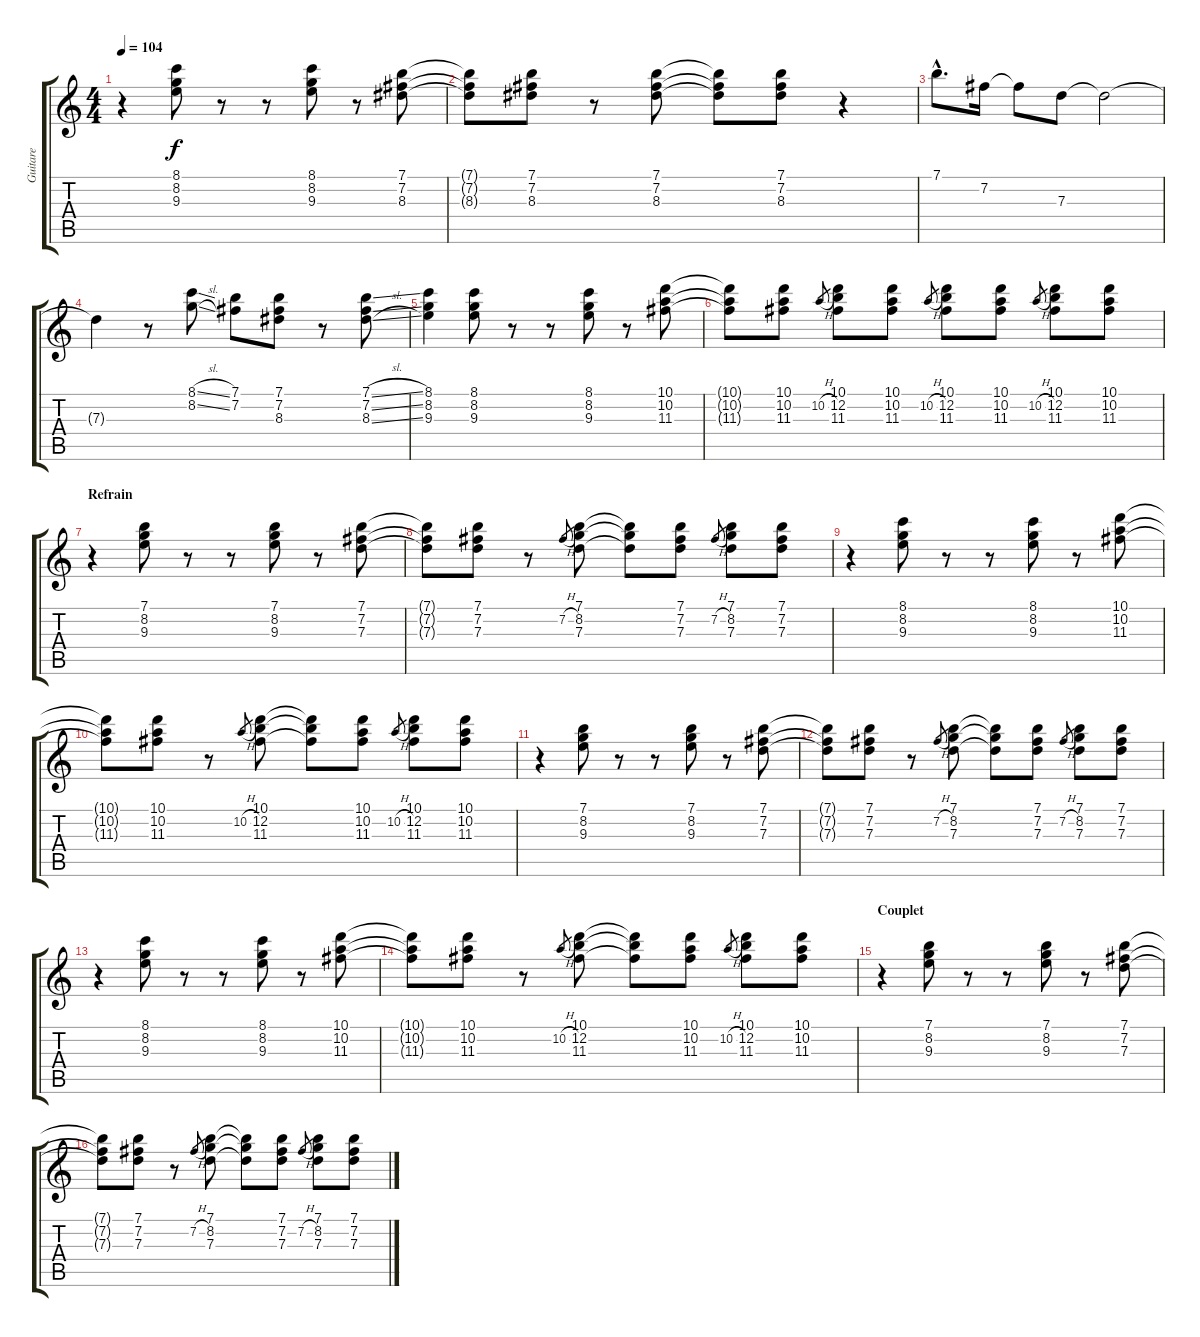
\track ("Guitare" "Guitare") {instrument electricguitarmuted}
\staff {score tabs}
\tuning (E4 B3 G3 D3 A2 E2) {hide}
\ts (4 4)
\tempo 104
\clef g2
\ks c
r.4{dy f} (8.1 8.2 9.3).8 r.8 r.8 (8.1 8.2 9.3).8 r.8 (7.1 7.2 8.3).8 |
(7.1{t} 7.2{t} 8.3{t}).8 (7.1 7.2 8.3).8 r.8 (7.1 7.2 8.3).8 (7.1{t} 7.2{t} 8.3{t}).8 (7.1 7.2 8.3).8 r.4 |
7.1{hac}.8{d} 7.2.16 7.2{t}.8 7.3.8 7.3{t}.2 |
7.3{t}.4 r.8 (8.1{sl} 8.2{sl}).8 (7.1 7.2).8 (7.1 7.2 8.3).8 r.8 (7.1{sl} 7.2{sl} 8.3{sl}).8 |
(8.1 8.2 9.3).4 (8.1 8.2 9.3).8 r.8 r.8 (8.1 8.2 9.3).8 r.8 (10.1 10.2 11.3).8 |
(10.1{t} 10.2{t} 11.3{t}).8 (10.1 10.2 11.3).8 10.2{h}.8{gr} (10.1 12.2 11.3).8 (10.1 10.2 11.3).8 10.2{h}.8{gr} (10.1 12.2 11.3).8 (10.1 10.2 11.3).8 10.2{h}.8{gr} (10.1 12.2 11.3).8 (10.1 10.2 11.3).8 |
\section ("" "Refrain")
r.4 (7.1 8.2 9.3).8 r.8 r.8 (7.1 8.2 9.3).8 r.8 (7.1 7.2 7.3).8 |
(7.1{t} 7.2{t} 7.3{t}).8 (7.1 7.2 7.3).8 r.8 7.2{h}.8{gr} (7.1 8.2 7.3).8 (7.1{t} 8.2{t} 7.3{t}).8 (7.1 7.2 7.3).8 7.2{h}.8{gr} (7.1 8.2 7.3).8 (7.1 7.2 7.3).8 |
r.4 (8.1 8.2 9.3).8 r.8 r.8 (8.1 8.2 9.3).8 r.8 (10.1 10.2 11.3).8 |
(10.1{t} 10.2{t} 11.3{t}).8 (10.1 10.2 11.3).8 r.8 10.2{h}.8{gr} (10.1 12.2 11.3).8 (10.1{t} 12.2{t} 11.3{t}).8 (10.1 10.2 11.3).8 10.2{h}.8{gr} (10.1 12.2 11.3).8 (10.1 10.2 11.3).8 |
r.4 (7.1 8.2 9.3).8 r.8 r.8 (7.1 8.2 9.3).8 r.8 (7.1 7.2 7.3).8 |
(7.1{t} 7.2{t} 7.3{t}).8 (7.1 7.2 7.3).8 r.8 7.2{h}.8{gr} (7.1 8.2 7.3).8 (7.1{t} 8.2{t} 7.3{t}).8 (7.1 7.2 7.3).8 7.2{h}.8{gr} (7.1 8.2 7.3).8 (7.1 7.2 7.3).8 |
r.4 (8.1 8.2 9.3).8 r.8 r.8 (8.1 8.2 9.3).8 r.8 (10.1 10.2 11.3).8 |
(10.1{t} 10.2{t} 11.3{t}).8 (10.1 10.2 11.3).8 r.8 10.2{h}.8{gr} (10.1 12.2 11.3).8 (10.1{t} 12.2{t} 11.3{t}).8 (10.1 10.2 11.3).8 10.2{h}.8{gr} (10.1 12.2 11.3).8 (10.1 10.2 11.3).8 |
\section ("" "Couplet")
r.4 (7.1 8.2 9.3).8 r.8 r.8 (7.1 8.2 9.3).8 r.8 (7.1 7.2 7.3).8 |
(7.1{t} 7.2{t} 7.3{t}).8 (7.1 7.2 7.3).8 r.8 7.2{h}.8{gr} (7.1 8.2 7.3).8 (7.1{t} 8.2{t} 7.3{t}).8 (7.1 7.2 7.3).8 7.2{h}.8{gr} (7.1 8.2 7.3).8 (7.1 7.2 7.3).8
